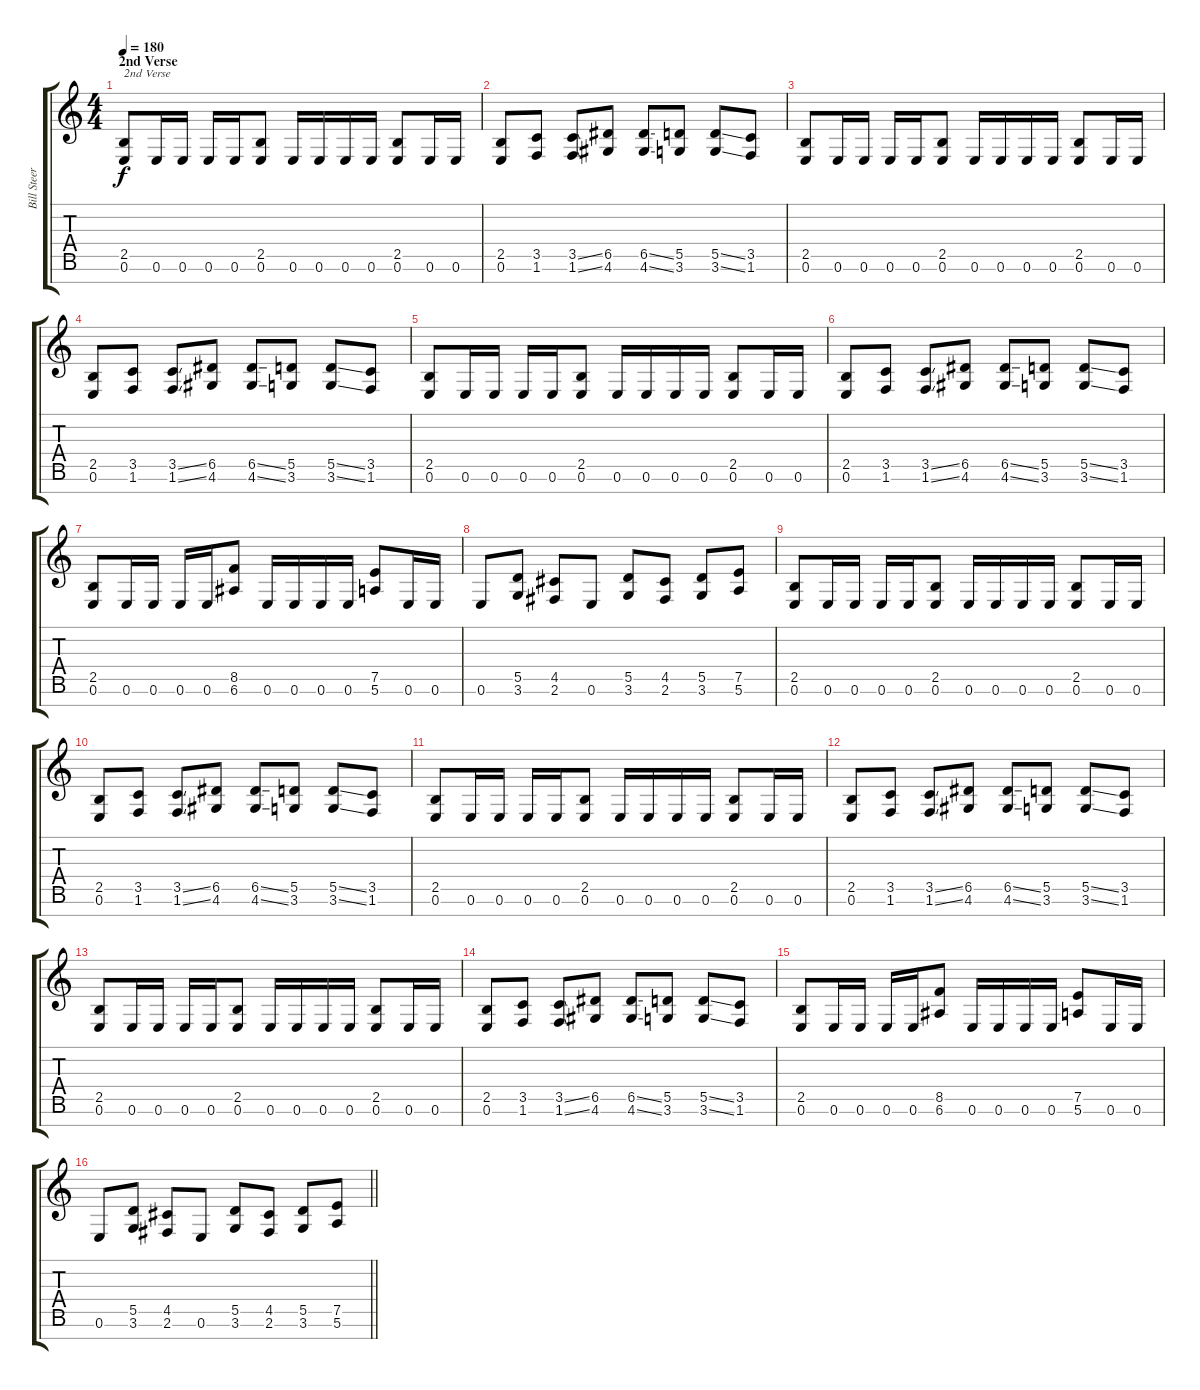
\track ("Bill Steer" "Bill Steer") {instrument distortionguitar}
\staff {score tabs}
\tuning (E4 B3 G3 D3 A2 E2 B1) {hide}
\ts (4 4)
\section ("" "2nd Verse")
\tempo 180
\clef g2
\ks c
(2.5 0.6).8{txt "2nd Verse" dy f} 0.6.16 0.6.16 0.6.16 0.6.16 (2.5 0.6).8 0.6.16 0.6.16 0.6.16 0.6.16 (2.5 0.6).8 0.6.16 0.6.16 |
(2.5 0.6).8 (3.5 1.6).8 (3.5{ss} 1.6{ss}).8 (6.5 4.6).8 (6.5{ss} 4.6{ss}).8 (5.5 3.6).8 (5.5{ss} 3.6{ss}).8 (3.5 1.6).8 |
(2.5 0.6).8 0.6.16 0.6.16 0.6.16 0.6.16 (2.5 0.6).8 0.6.16 0.6.16 0.6.16 0.6.16 (2.5 0.6).8 0.6.16 0.6.16 |
(2.5 0.6).8 (3.5 1.6).8 (3.5{ss} 1.6{ss}).8 (6.5 4.6).8 (6.5{ss} 4.6{ss}).8 (5.5 3.6).8 (5.5{ss} 3.6{ss}).8 (3.5 1.6).8 |
(2.5 0.6).8 0.6.16 0.6.16 0.6.16 0.6.16 (2.5 0.6).8 0.6.16 0.6.16 0.6.16 0.6.16 (2.5 0.6).8 0.6.16 0.6.16 |
(2.5 0.6).8 (3.5 1.6).8 (3.5{ss} 1.6{ss}).8 (6.5 4.6).8 (6.5{ss} 4.6{ss}).8 (5.5 3.6).8 (5.5{ss} 3.6{ss}).8 (3.5 1.6).8 |
(2.5 0.6).8 0.6.16 0.6.16 0.6.16 0.6.16 (8.5 6.6).8 0.6.16 0.6.16 0.6.16 0.6.16 (7.5 5.6).8 0.6.16 0.6.16 |
0.6.8 (5.5 3.6).8 (4.5 2.6).8 0.6.8 (5.5 3.6).8 (4.5 2.6).8 (5.5 3.6).8 (7.5 5.6).8 |
(2.5 0.6).8 0.6.16 0.6.16 0.6.16 0.6.16 (2.5 0.6).8 0.6.16 0.6.16 0.6.16 0.6.16 (2.5 0.6).8 0.6.16 0.6.16 |
(2.5 0.6).8 (3.5 1.6).8 (3.5{ss} 1.6{ss}).8 (6.5 4.6).8 (6.5{ss} 4.6{ss}).8 (5.5 3.6).8 (5.5{ss} 3.6{ss}).8 (3.5 1.6).8 |
(2.5 0.6).8 0.6.16 0.6.16 0.6.16 0.6.16 (2.5 0.6).8 0.6.16 0.6.16 0.6.16 0.6.16 (2.5 0.6).8 0.6.16 0.6.16 |
(2.5 0.6).8 (3.5 1.6).8 (3.5{ss} 1.6{ss}).8 (6.5 4.6).8 (6.5{ss} 4.6{ss}).8 (5.5 3.6).8 (5.5{ss} 3.6{ss}).8 (3.5 1.6).8 |
(2.5 0.6).8 0.6.16 0.6.16 0.6.16 0.6.16 (2.5 0.6).8 0.6.16 0.6.16 0.6.16 0.6.16 (2.5 0.6).8 0.6.16 0.6.16 |
(2.5 0.6).8 (3.5 1.6).8 (3.5{ss} 1.6{ss}).8 (6.5 4.6).8 (6.5{ss} 4.6{ss}).8 (5.5 3.6).8 (5.5{ss} 3.6{ss}).8 (3.5 1.6).8 |
(2.5 0.6).8 0.6.16 0.6.16 0.6.16 0.6.16 (8.5 6.6).8 0.6.16 0.6.16 0.6.16 0.6.16 (7.5 5.6).8 0.6.16 0.6.16 |
\barLineRight lightlight
0.6.8 (5.5 3.6).8 (4.5 2.6).8 0.6.8 (5.5 3.6).8 (4.5 2.6).8 (5.5 3.6).8 (7.5 5.6).8
